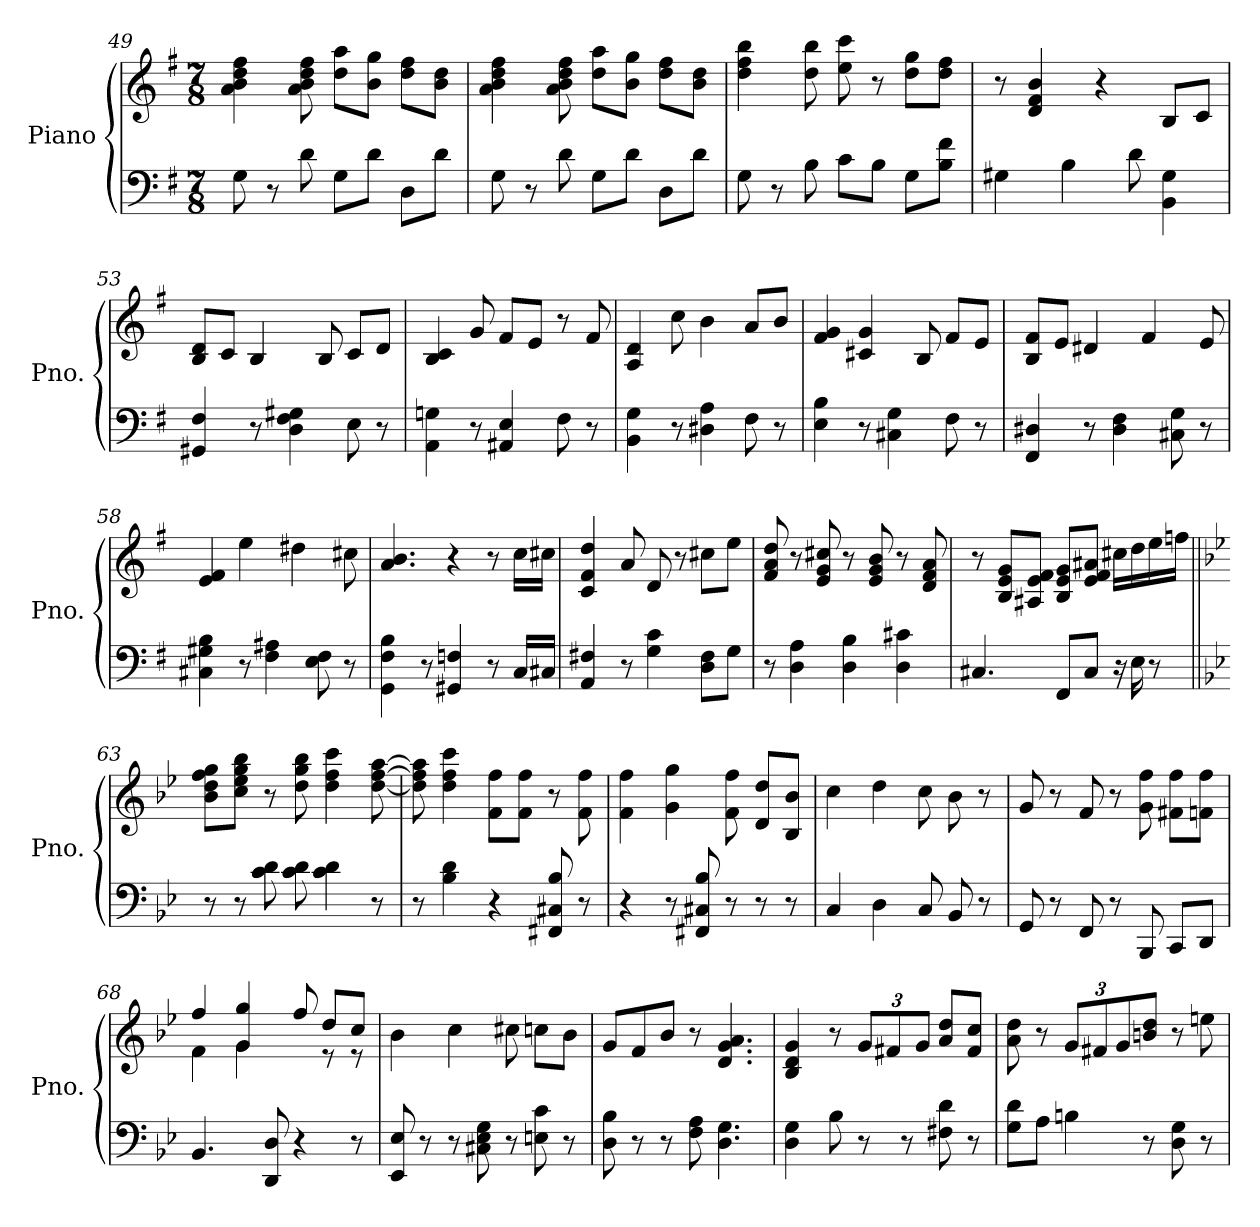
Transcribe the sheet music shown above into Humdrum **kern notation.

**kern	**kern
*part1	*part1
*staff2	*staff1
*I"Piano	*
*I'Pno.	*
*clefF4	*clefG2
*k[f#]	*k[f#]
*M7/8	*M7/8
=49	=49
8G\	4a\ 4b\ 4dd\ 4ff#\
8r	.
8d\	8a\ 8b\ 8dd\ 8ff#\
8G\L	8dd\ 8aa\L
8d\J	8b\ 8gg\J
8D\L	8dd\ 8ff#\L
8d\J	8b\ 8dd\J
=50	=50
8G\	4a\ 4b\ 4dd\ 4ff#\
8r	.
8d\	8a\ 8b\ 8dd\ 8ff#\
8G\L	8dd\ 8aa\L
8d\J	8b\ 8gg\J
8D\L	8dd\ 8ff#\L
8d\J	8b\ 8dd\J
!!LO:LB:g=z
=51	=51
8G\	4dd\ 4ff#\ 4bb\
8r	.
8B\	8dd\ 8bb\
8c\L	8ee\ 8ccc\
8B\J	8r
8G\L	8dd\ 8gg\L
8B\ 8f#\J	8dd\ 8ff#\J
=52	=52
4G#X\	8r
.	4d/ 4f#/ 4b/
4B\	.
.	4r
8d\	.
4BB\ 4G#\	8B/L
.	8c/J
=53	=53
4GG#X/ 4F#/	8B/ 8d/L
.	8c/J
8r	4B/
4D\ 4F#\ 4G#X\	.
.	8B/
8E\	8c/L
8r	8d/J
=54	=54
4AA\ 4Gn\	4B/ 4c/
8r	8g/
4AA#X/ 4E/	8f#/L
.	8e/J
8F#\	8r
8r	8f#/
=55	=55
4BB\ 4G\	4A/ 4d/
8r	8cc\
4D#X\ 4A\	4b\
8F#\	8a/L
8r	8b/J
!!LO:LB:g=z
=56	=56
4E\ 4B\	4f#/ 4g/
8r	4c#X/ 4g/
4C#X\ 4G\	.
.	8B/
8F#\	8f#/L
8r	8e/J
=57	=57
4FF#/ 4D#X/	8B/ 8f#/L
.	8e/J
8r	4d#X/
4D#\ 4F#\	.
.	4f#/
8C#X\ 8G\	.
8r	8e/
=58	=58
4C#X\ 4G#X\ 4B\	4e/ 4f#/
8r	4ee\
4F#\ 4A#X\	.
.	4dd#X\
8E\ 8F#\	.
8r	8cc#X\
=59	=59
4GG\ 4F#\ 4B\	4.a/ 4.b/
8r	.
4GG#X/ 4Fn/	4r
8r	8r
16C/LL	16cc\LL
16C#X/JJ	16cc#X\JJ
=60	=60
4AA/ 4F#X/	4c/ 4f#/ 4dd/
8r	8a/
4G\ 4c\	8d/
.	8r
8D\ 8F#\L	8cc#X\L
8G\J	8ee\J
!!LO:LB:g=z
=61	=61
8r	8f#/ 8a/ 8dd/
4D\ 4A\	8r
.	8e/ 8g/ 8cc#X/
4D\ 4B\	8r
.	8e/ 8g/ 8b/
4D\ 4c#X\	8r
.	8d/ 8f#/ 8a/
=62	=62
4.C#X/	8r
.	8B/ 8e/ 8g/L
.	8A#X/ 8e/ 8f#/J
8FF#/L	8B/ 8e/ 8g/L
8C#/J	8e/ 8f#/ 8a#X/J
16r	16cc#X\LL
16E\	16dd\
8r	16ee\
.	16ffn\JJ
=63||	=63||
*k[b-e-]	*k[b-e-]
8r	8b-\ 8dd\ 8ff\ 8gg\L
8r	8cc\ 8ee-\ 8gg\ 8bb-\J
8c\ 8d\	8r
8c\ 8d\	8dd\ 8gg\ 8bb-\
4c\ 4d\	4dd\ 4ff\ 4ccc\
8r	[8dd\ [8ff\ [8aa\
=64	=64
8r	8dd\] 8ff\] 8aa\]
4B-\ 4d\	4dd\ 4ff\ 4ccc\
4r	8f\ 8ff\L
.	8f\ 8ff\J
8FF#X/ 8C#X/ 8B-/	8r
8r	8f\ 8ff\
!!LO:LB:g=z
=65	=65
4r	4f\ 4ff\
8r	4g\ 4gg\
8FF#X/ 8C#X/ 8B-/	.
8r	8f\ 8ff\
8r	8d/ 8dd/L
8r	8B-/ 8b-/J
=66	=66
4C/	4cc\
4D\	4dd\
8C/	8cc\
8BB-/	8b-\
8r	8r
=67	=67
8GG/	8g/
8r	8r
8FF/	8f/
8r	8r
8BBB-/	8g\ 8ff\
8CC/L	8f#X\ 8ff\L
8DD/J	8fn\ 8ff\J
=68	=68
*	*^
4.BB-/	4ff/	4f\
.	4g/ 4gg/	4g\
8DD/ 8D/	.	.
4r	8ff/	8ryy
.	8dd/L	8r
8r	8cc/J	8r
*	*v	*v
=69	=69
8EE-/ 8E-/	4b-\
8r	.
8r	4cc\
8C#X\ 8E-\ 8G\	.
8r	8cc#X\
8En\ 8c\	8ccn\L
8r	8b-\J
=70	=70
8D\ 8B-\	8g/L
8r	8f/
8r	8b-/J
8F\ 8A\	8r
4.D\ 4.G\	4.d/ 4.g/ 4.a/
!!LO:PB:g=z
=71	=71
4D\ 4G\	4B-/ 4d/ 4g/
8B-\	8r
*	*Xbrackettup
8r	12g/L
.	12f#X/
8r	.
.	12g/J
8F#X\ 8d\	8a/ 8dd/L
8r	8f#/ 8cc/J
=72	=72
8G\ 8d\L	8a\ 8dd\
8A\J	8r
4Bn\	12g/L
.	12f#X/
.	12g/
8r	8bn/ 8dd/J
8D\ 8G\	8r
8r	8een\
=	=
*-	*-
